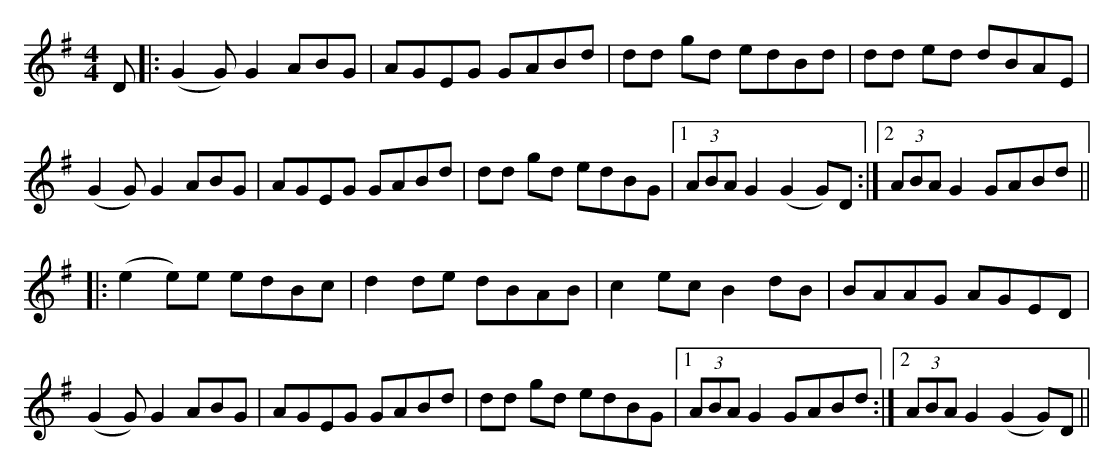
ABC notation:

X:1
M:4/4
K:G
D|:(G2G)G2 ABG|AGEG GABd|dd gd edBd|dd ed dBAE|
(G2G)G2 ABG|AGEG GABd|dd gd edBG|1 (3ABA G2(G2G)D:|2 (3ABA G2 GABd||
|:(e2e)e edBc|d2de dBAB|c2ec B2dB|BAAG AGED|
(G2G) G2ABG|AGEG GABd|dd gd edBG|1 (3ABA G2 GABd:|2 (3ABA G2 (G2G)D||
